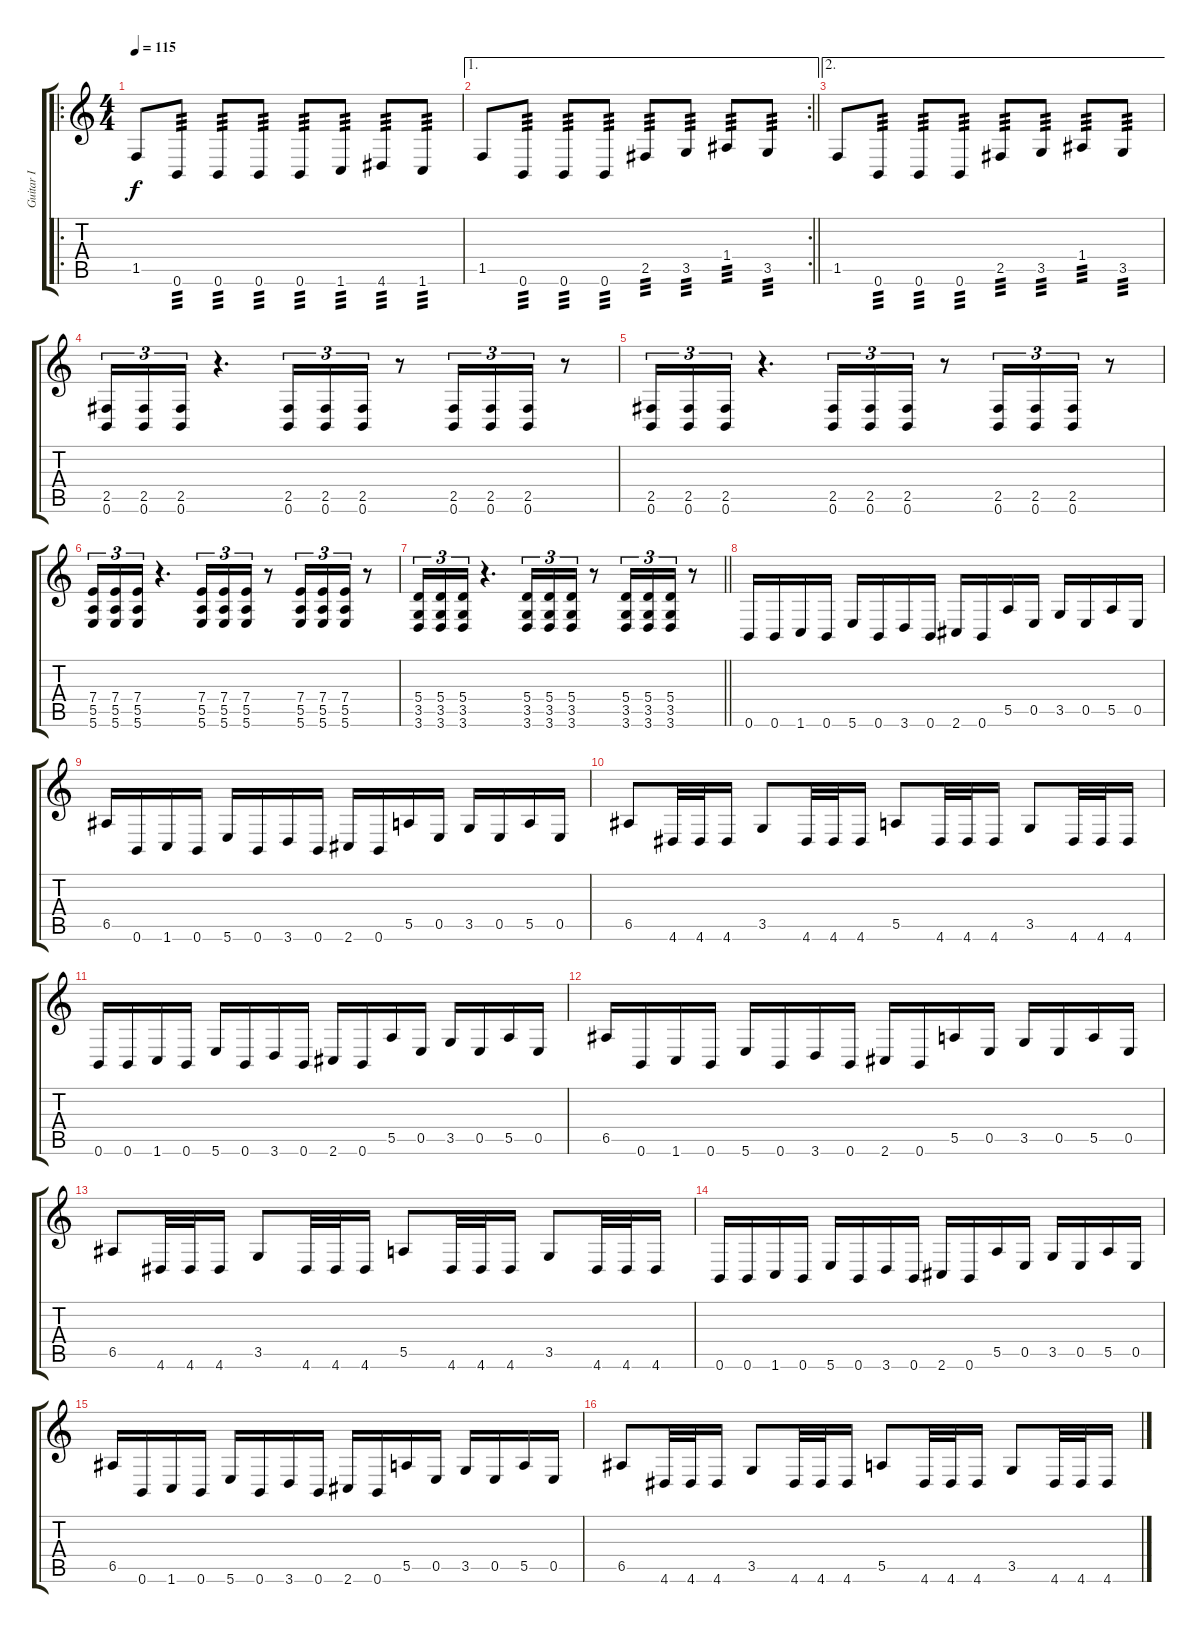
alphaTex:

\track ("Guitar I" "Guitar I") {instrument distortionguitar}
\staff {score tabs}
\tuning (B3 Gb3 D3 A2 E2 B1) {hide}
\ro
\ts (4 4)
\tempo 115
\clef g2
\ks c
1.5.8{dy f instrument distortionguitar} 0.6.8{tp 3} 0.6.8{tp 3} 0.6.8{tp 3} 0.6.8{tp 3} 1.6.8{tp 3} 4.6.8{tp 3} 1.6.8{tp 3} |
\ae 1
\rc 2
\barLineRight lightlight
1.5.8 0.6.8{tp 3} 0.6.8{tp 3} 0.6.8{tp 3} 2.5.8{tp 3} 3.5.8{tp 3} 1.4.8{tp 3} 3.5.8{tp 3} |
\ae 2
1.5.8 0.6.8{tp 3} 0.6.8{tp 3} 0.6.8{tp 3} 2.5.8{tp 3} 3.5.8{tp 3} 1.4.8{tp 3} 3.5.8{tp 3} |
(2.5 0.6).16{tu (3 2)} (2.5 0.6).16{tu (3 2)} (2.5 0.6).16{tu (3 2)} r.4{d} (2.5 0.6).16{tu (3 2)} (2.5 0.6).16{tu (3 2)} (2.5 0.6).16{tu (3 2)} r.8 (2.5 0.6).16{tu (3 2)} (2.5 0.6).16{tu (3 2)} (2.5 0.6).16{tu (3 2)} r.8 |
(2.5 0.6).16{tu (3 2)} (2.5 0.6).16{tu (3 2)} (2.5 0.6).16{tu (3 2)} r.4{d} (2.5 0.6).16{tu (3 2)} (2.5 0.6).16{tu (3 2)} (2.5 0.6).16{tu (3 2)} r.8 (2.5 0.6).16{tu (3 2)} (2.5 0.6).16{tu (3 2)} (2.5 0.6).16{tu (3 2)} r.8 |
(7.4 5.5 5.6).16{tu (3 2)} (7.4 5.5 5.6).16{tu (3 2)} (7.4 5.5 5.6).16{tu (3 2)} r.4{d} (7.4 5.5 5.6).16{tu (3 2)} (7.4 5.5 5.6).16{tu (3 2)} (7.4 5.5 5.6).16{tu (3 2)} r.8 (7.4 5.5 5.6).16{tu (3 2)} (7.4 5.5 5.6).16{tu (3 2)} (7.4 5.5 5.6).16{tu (3 2)} r.8 |
\barLineRight lightlight
(5.4 3.5 3.6).16{tu (3 2)} (5.4 3.5 3.6).16{tu (3 2)} (5.4 3.5 3.6).16{tu (3 2)} r.4{d} (5.4 3.5 3.6).16{tu (3 2)} (5.4 3.5 3.6).16{tu (3 2)} (5.4 3.5 3.6).16{tu (3 2)} r.8 (5.4 3.5 3.6).16{tu (3 2)} (5.4 3.5 3.6).16{tu (3 2)} (5.4 3.5 3.6).16{tu (3 2)} r.8 |
0.6.16 0.6.16 1.6.16 0.6.16 5.6.16 0.6.16 3.6.16 0.6.16 2.6.16 0.6.16 5.5.16 0.5.16 3.5.16 0.5.16 5.5.16 0.5.16 |
6.5.16 0.6.16 1.6.16 0.6.16 5.6.16 0.6.16 3.6.16 0.6.16 2.6.16 0.6.16 5.5.16 0.5.16 3.5.16 0.5.16 5.5.16 0.5.16 |
6.5.8 4.6.32 4.6.32 4.6.16 3.5.8 4.6.32 4.6.32 4.6.16 5.5.8 4.6.32 4.6.32 4.6.16 3.5.8 4.6.32 4.6.32 4.6.16 |
0.6.16 0.6.16 1.6.16 0.6.16 5.6.16 0.6.16 3.6.16 0.6.16 2.6.16 0.6.16 5.5.16 0.5.16 3.5.16 0.5.16 5.5.16 0.5.16 |
6.5.16 0.6.16 1.6.16 0.6.16 5.6.16 0.6.16 3.6.16 0.6.16 2.6.16 0.6.16 5.5.16 0.5.16 3.5.16 0.5.16 5.5.16 0.5.16 |
6.5.8 4.6.32 4.6.32 4.6.16 3.5.8 4.6.32 4.6.32 4.6.16 5.5.8 4.6.32 4.6.32 4.6.16 3.5.8 4.6.32 4.6.32 4.6.16 |
0.6.16 0.6.16 1.6.16 0.6.16 5.6.16 0.6.16 3.6.16 0.6.16 2.6.16 0.6.16 5.5.16 0.5.16 3.5.16 0.5.16 5.5.16 0.5.16 |
6.5.16 0.6.16 1.6.16 0.6.16 5.6.16 0.6.16 3.6.16 0.6.16 2.6.16 0.6.16 5.5.16 0.5.16 3.5.16 0.5.16 5.5.16 0.5.16 |
6.5.8 4.6.32 4.6.32 4.6.16 3.5.8 4.6.32 4.6.32 4.6.16 5.5.8 4.6.32 4.6.32 4.6.16 3.5.8 4.6.32 4.6.32 4.6.16
